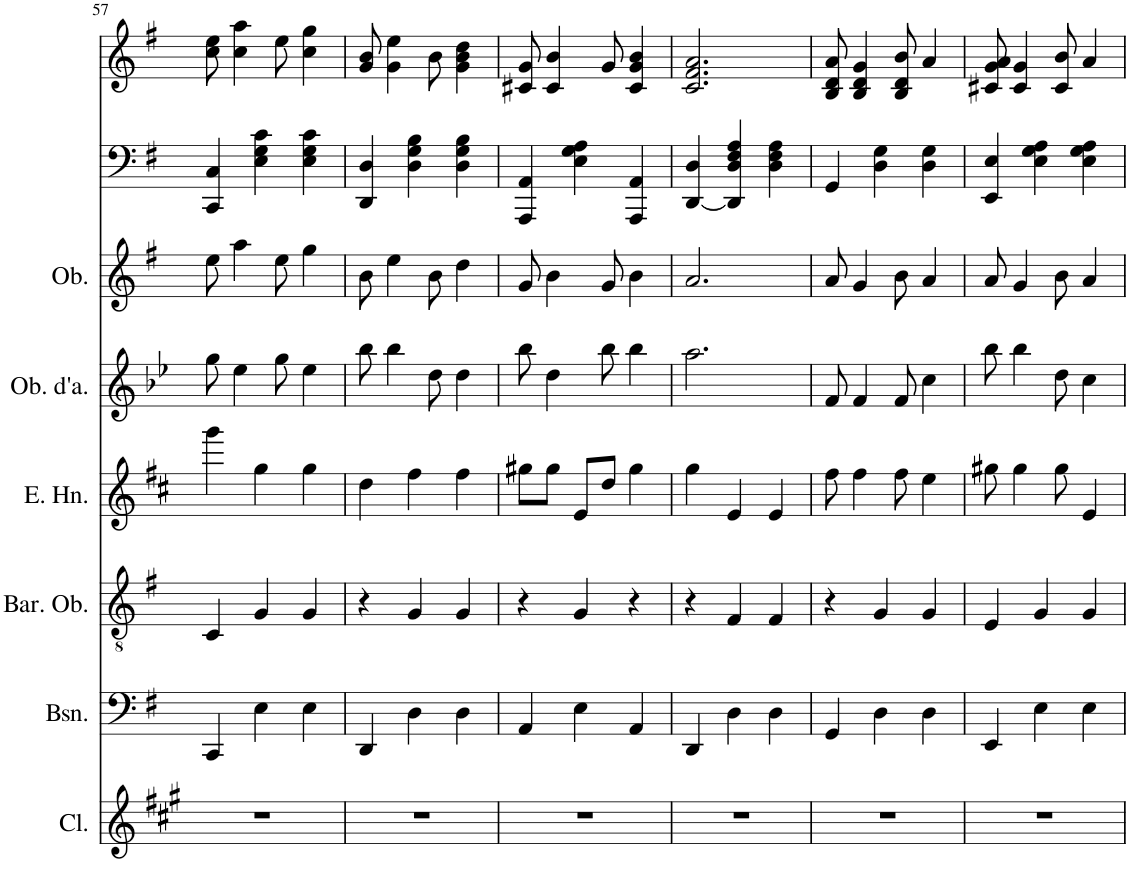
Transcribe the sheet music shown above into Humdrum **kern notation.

**kern	**kern	**kern	**kern	**kern	**kern	**kern	**kern
*part8	*part7	*part6	*part5	*part4	*part3	*part2	*part1
*staff8	*staff7	*staff6	*staff5	*staff4	*staff3	*staff2	*staff1
*I"Clarinet	*I"Bassoon	*I"Baritone Oboe	*I"English Horn	*I"Oboe d'amore	*I"Oboe	*I"LH-1	*I"RH-1
*I'Cl.	*I'Bsn.	*I'Bar. Ob.	*I'E. Hn.	*I'Ob. d'a.	*I'Ob.	*	*
!!LO:PB:g=z
*clefG2	*clefF4	*clefGv2	*clefG2	*clefG2	*clefG2	*clefF4	*clefG2
*Trd1c2	*	*	*Trd4c7	*Trd2c3	*	*	*
*k[f#c#g#]	*k[f#]	*k[f#]	*k[f#c#]	*k[b-e-]	*k[f#]	*k[f#]	*k[f#]
*M3/4	*M3/4	*M3/4	*M3/4	*M3/4	*M3/4	*M3/4	*M3/4
=57	=57	=57	=57	=57	=57	=57	=57
2.r	4CC/	4C/	4ggg\	8gg\	8ee\	4CC/ 4C/	8cc\ 8ee\
.	.	.	.	4ee-\	4aa\	.	4cc\ 4aa\
.	4E\	4G/	4gg\	.	.	4E\ 4G\ 4c\	.
.	.	.	.	8gg\	8ee\	.	8ee\
.	4E\	4G/	4gg\	4ee-\	4gg\	4E\ 4G\ 4c\	4cc\ 4gg\
=58	=58	=58	=58	=58	=58	=58	=58
2.r	4DD/	4r	4dd\	8bb-\	8b\	4DD/ 4D/	8g/ 8b/
.	.	.	.	4bb-\	4ee\	.	4g\ 4ee\
.	4D\	4G/	4ff#\	.	.	4D\ 4G\ 4B\	.
.	.	.	.	8dd\	8b\	.	8b\
.	4D\	4G/	4ff#\	4dd\	4dd\	4D\ 4G\ 4B\	4g\ 4b\ 4dd\
=59	=59	=59	=59	=59	=59	=59	=59
2.r	4AA/	4r	8gg#X\L	8bb-\	8g/	4AAA/ 4AA/	8c#X/ 8g/
.	.	.	8gg#\J	4dd\	4b\	.	4c#/ 4b/
.	4E\	4G/	8e/L	.	.	4E\ 4G\ 4A\	.
.	.	.	8dd/J	8bb-\	8g/	.	8g/
.	4AA/	4r	4gg#\	4bb-\	4b\	4AAA/ 4AA/	4c#/ 4g/ 4b/
=60	=60	=60	=60	=60	=60	=60	=60
2.r	4DD/	4r	4gg\	2.aa\	2.a/	[4DD/ 4D/	2.c/ 2.f#/ 2.a/
.	4D\	4F#/	4e/	.	.	4DD/] 4D/ 4F#/ 4A/	.
.	4D\	4F#/	4e/	.	.	4D\ 4F#\ 4A\	.
=61	=61	=61	=61	=61	=61	=61	=61
2.r	4GG/	4r	8ff#\	8f/	8a/	4GG/	8B/ 8d/ 8a/
.	.	.	4ff#\	4f/	4g/	.	4B/ 4d/ 4g/
.	4D\	4G/	.	.	.	4D\ 4G\	.
.	.	.	8ff#\	8f/	8b\	.	8B/ 8d/ 8b/
.	4D\	4G/	4ee\	4cc\	4a/	4D\ 4G\	4a/
=62	=62	=62	=62	=62	=62	=62	=62
2.r	4EE/	4E/	8gg#X\	8bb-\	8a/	4EE/ 4E/	8c#X/ 8g/ 8a/
.	.	.	4gg#\	4bb-\	4g/	.	4c#/ 4g/
.	4E\	4G/	.	.	.	4E\ 4G\ 4A\	.
.	.	.	8gg#\	8dd\	8b\	.	8c#/ 8b/
.	4E\	4G/	4e/	4cc\	4a/	4E\ 4G\ 4A\	4a/
=	=	=	=	=	=	=	=
*-	*-	*-	*-	*-	*-	*-	*-
